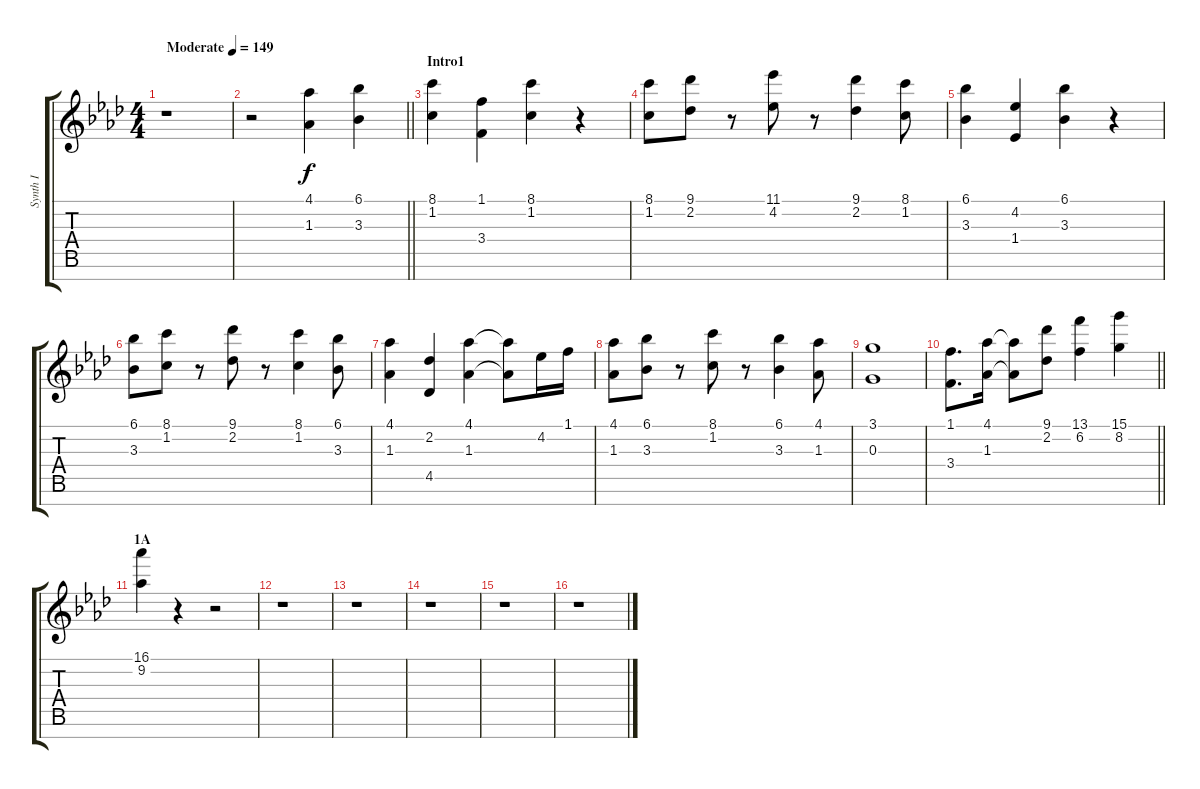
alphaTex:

\track ("Synth I" "Synth I") {instrument lead2sawtooth}
\staff {score tabs}
\tuning (E5 B4 G4 D4 A3 E3 B2) {hide}
\ts (4 4)
\tempo (149 "Moderate")
\clef g2
\ks ab
r.1{dy f instrument lead2sawtooth} |
\barLineRight lightlight
r.2 (4.1 1.3).4 (6.1 3.3).4 |
\section ("" "Intro1")
(8.1 1.2).4 (1.1 3.4).4 (8.1 1.2).4 r.4 |
(8.1 1.2).8 (9.1 2.2).8 r.8 (11.1 4.2).8 r.8 (9.1 2.2).4 (8.1 1.2).8 |
(6.1 3.3).4 (4.2 1.4).4 (6.1 3.3).4 r.4 |
(6.1 3.3).8 (8.1 1.2).8 r.8 (9.1 2.2).8 r.8 (8.1 1.2).4 (6.1 3.3).8 |
(4.1 1.3).4 (2.2 4.5).4 (4.1 1.3).4 (4.1{t} 1.3{t}).8 4.2.16 1.1.16 |
(4.1 1.3).8 (6.1 3.3).8 r.8 (8.1 1.2).8 r.8 (6.1 3.3).4 (4.1 1.3).8 |
(3.1 0.3).1 |
\barLineRight lightlight
(1.1 3.4).8{d} (4.1 1.3).16 (4.1{t} 1.3{t}).8 (9.1 2.2).8 (13.1 6.2).4 (15.1 8.2).4 |
\section ("" "1A")
(16.1 9.2).4 r.4 r.2 |
r.1 |
r.1 |
r.1 |
r.1 |
r.1
